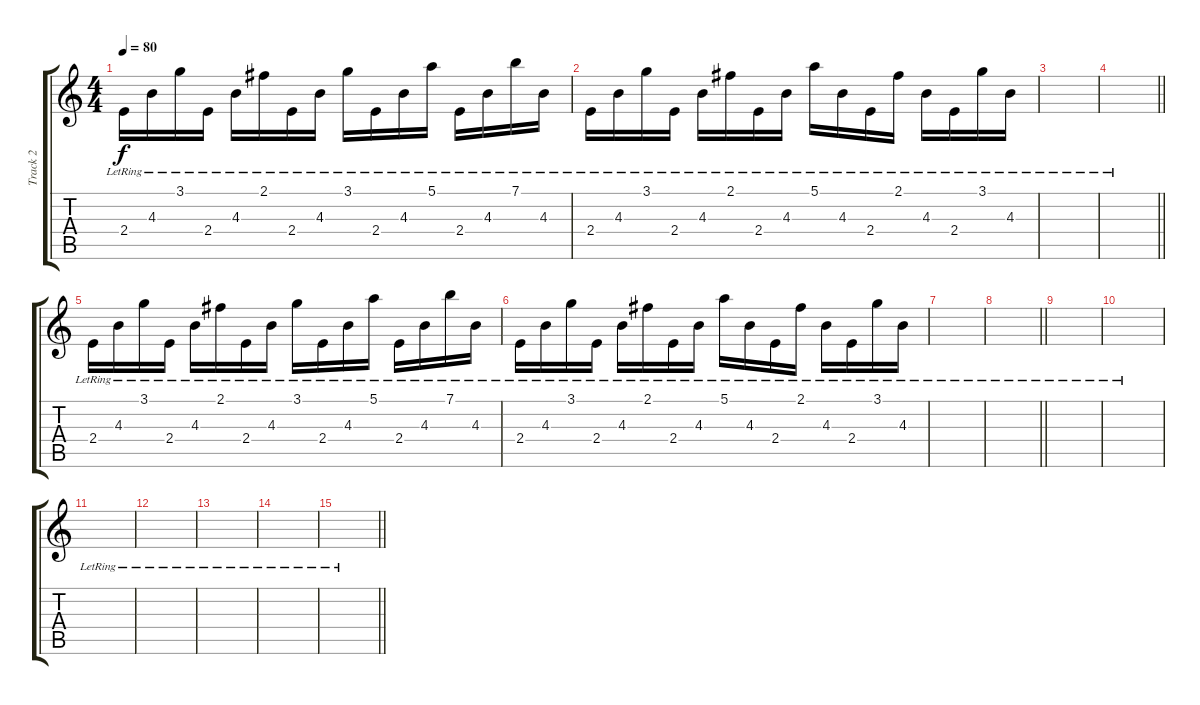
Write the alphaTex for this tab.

\track ("Track 2" "Track 2") {instrument electricguitarjazz}
\staff {score tabs}
\tuning (E4 B3 G3 D3 A2 E2) {hide}
\ts (4 4)
\tempo 80
\clef g2
\ks c
2.4{lr}.16{dy f} 4.3{lr}.16 3.1{lr}.16 2.4{lr}.16 4.3{lr}.16 2.1{lr}.16 2.4{lr}.16 4.3{lr}.16 3.1{lr}.16 2.4{lr}.16 4.3{lr}.16 5.1{lr}.16 2.4{lr}.16 4.3{lr}.16 7.1{lr}.16 4.3{lr}.16 |
2.4{lr}.16 4.3{lr}.16 3.1{lr}.16 2.4{lr}.16 4.3{lr}.16 2.1{lr}.16 2.4{lr}.16 4.3{lr}.16 5.1{lr}.16 4.3{lr}.16 2.4{lr}.16 2.1{lr}.16 4.3{lr}.16 2.4{lr}.16 3.1{lr}.16 4.3{lr}.16 |
|
\barLineRight lightlight
|
2.4{lr}.16 4.3{lr}.16 3.1{lr}.16 2.4{lr}.16 4.3{lr}.16 2.1{lr}.16 2.4{lr}.16 4.3{lr}.16 3.1{lr}.16 2.4{lr}.16 4.3{lr}.16 5.1{lr}.16 2.4{lr}.16 4.3{lr}.16 7.1{lr}.16 4.3{lr}.16 |
2.4{lr}.16 4.3{lr}.16 3.1{lr}.16 2.4{lr}.16 4.3{lr}.16 2.1{lr}.16 2.4{lr}.16 4.3{lr}.16 5.1{lr}.16 4.3{lr}.16 2.4{lr}.16 2.1{lr}.16 4.3{lr}.16 2.4{lr}.16 3.1{lr}.16 4.3{lr}.16 |
|
\barLineRight lightlight
|
|
|
|
|
|
|
\barLineRight lightlight
